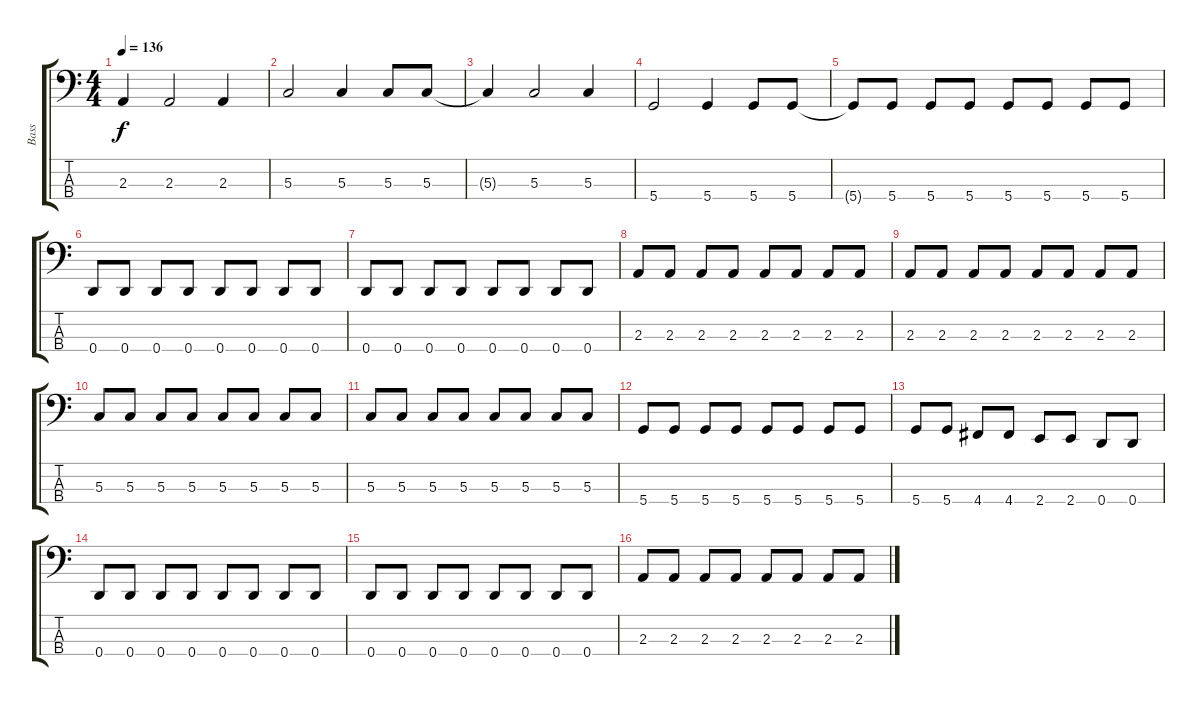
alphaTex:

\track ("Bass" "Bass") {instrument electricbassfinger}
\staff {score tabs}
\tuning (F2 C2 G1 D1) {hide}
\ts (4 4)
\tempo 136
\clef f4
\ks c
2.3{t}.4{dy f} 2.3.2 2.3.4 |
5.3.2 5.3.4 5.3.8 5.3.8 |
5.3{t}.4 5.3.2 5.3.4 |
5.4.2 5.4.4 5.4.8 5.4.8 |
5.4{t}.8 5.4.8 5.4.8 5.4.8 5.4.8 5.4.8 5.4.8 5.4.8 |
0.4.8 0.4.8 0.4.8 0.4.8 0.4.8 0.4.8 0.4.8 0.4.8 |
0.4.8 0.4.8 0.4.8 0.4.8 0.4.8 0.4.8 0.4.8 0.4.8 |
2.3.8 2.3.8 2.3.8 2.3.8 2.3.8 2.3.8 2.3.8 2.3.8 |
2.3.8 2.3.8 2.3.8 2.3.8 2.3.8 2.3.8 2.3.8 2.3.8 |
5.3.8 5.3.8 5.3.8 5.3.8 5.3.8 5.3.8 5.3.8 5.3.8 |
5.3.8 5.3.8 5.3.8 5.3.8 5.3.8 5.3.8 5.3.8 5.3.8 |
5.4.8 5.4.8 5.4.8 5.4.8 5.4.8 5.4.8 5.4.8 5.4.8 |
5.4.8 5.4.8 4.4.8 4.4.8 2.4.8 2.4.8 0.4.8 0.4.8 |
0.4.8 0.4.8 0.4.8 0.4.8 0.4.8 0.4.8 0.4.8 0.4.8 |
0.4.8 0.4.8 0.4.8 0.4.8 0.4.8 0.4.8 0.4.8 0.4.8 |
2.3.8 2.3.8 2.3.8 2.3.8 2.3.8 2.3.8 2.3.8 2.3.8
